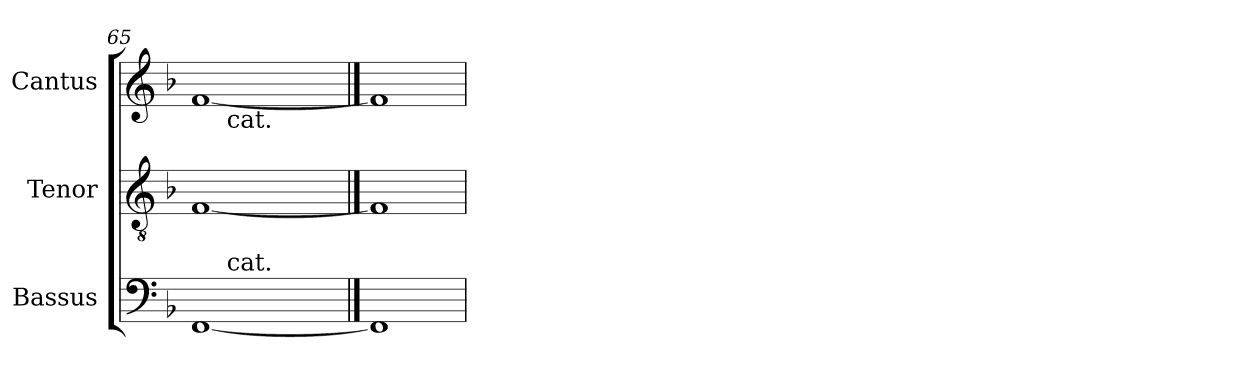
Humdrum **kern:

**kern	**kern	**kern
*part3	*part2	*part1
*staff3	*staff2	*staff1
*I"Bassus	*I"Tenor	*I"Cantus
*clefF4	*clefGv2	*clefG2
*ITrd7c12	*	*
*k[b-]	*k[b-]	*k[b-]
*F:	*F:	*F:
=65	=65	=65
*^	*	*^
[1FFF	8.ryy	[1F	[1f	8.ryy
!	!	!	!	!LO:TX:b:t=cat.
!	!LO:TX:a:t=cat.	!	!	!
.	2ryy	.	.	2ryy
.	4ryy	.	.	4ryy
.	16ryy	.	.	16ryy
*v	*v	*	*v	*v
==66	==66	==66
1FFF]	1F]	1f]
=	=	=
*-	*-	*-
